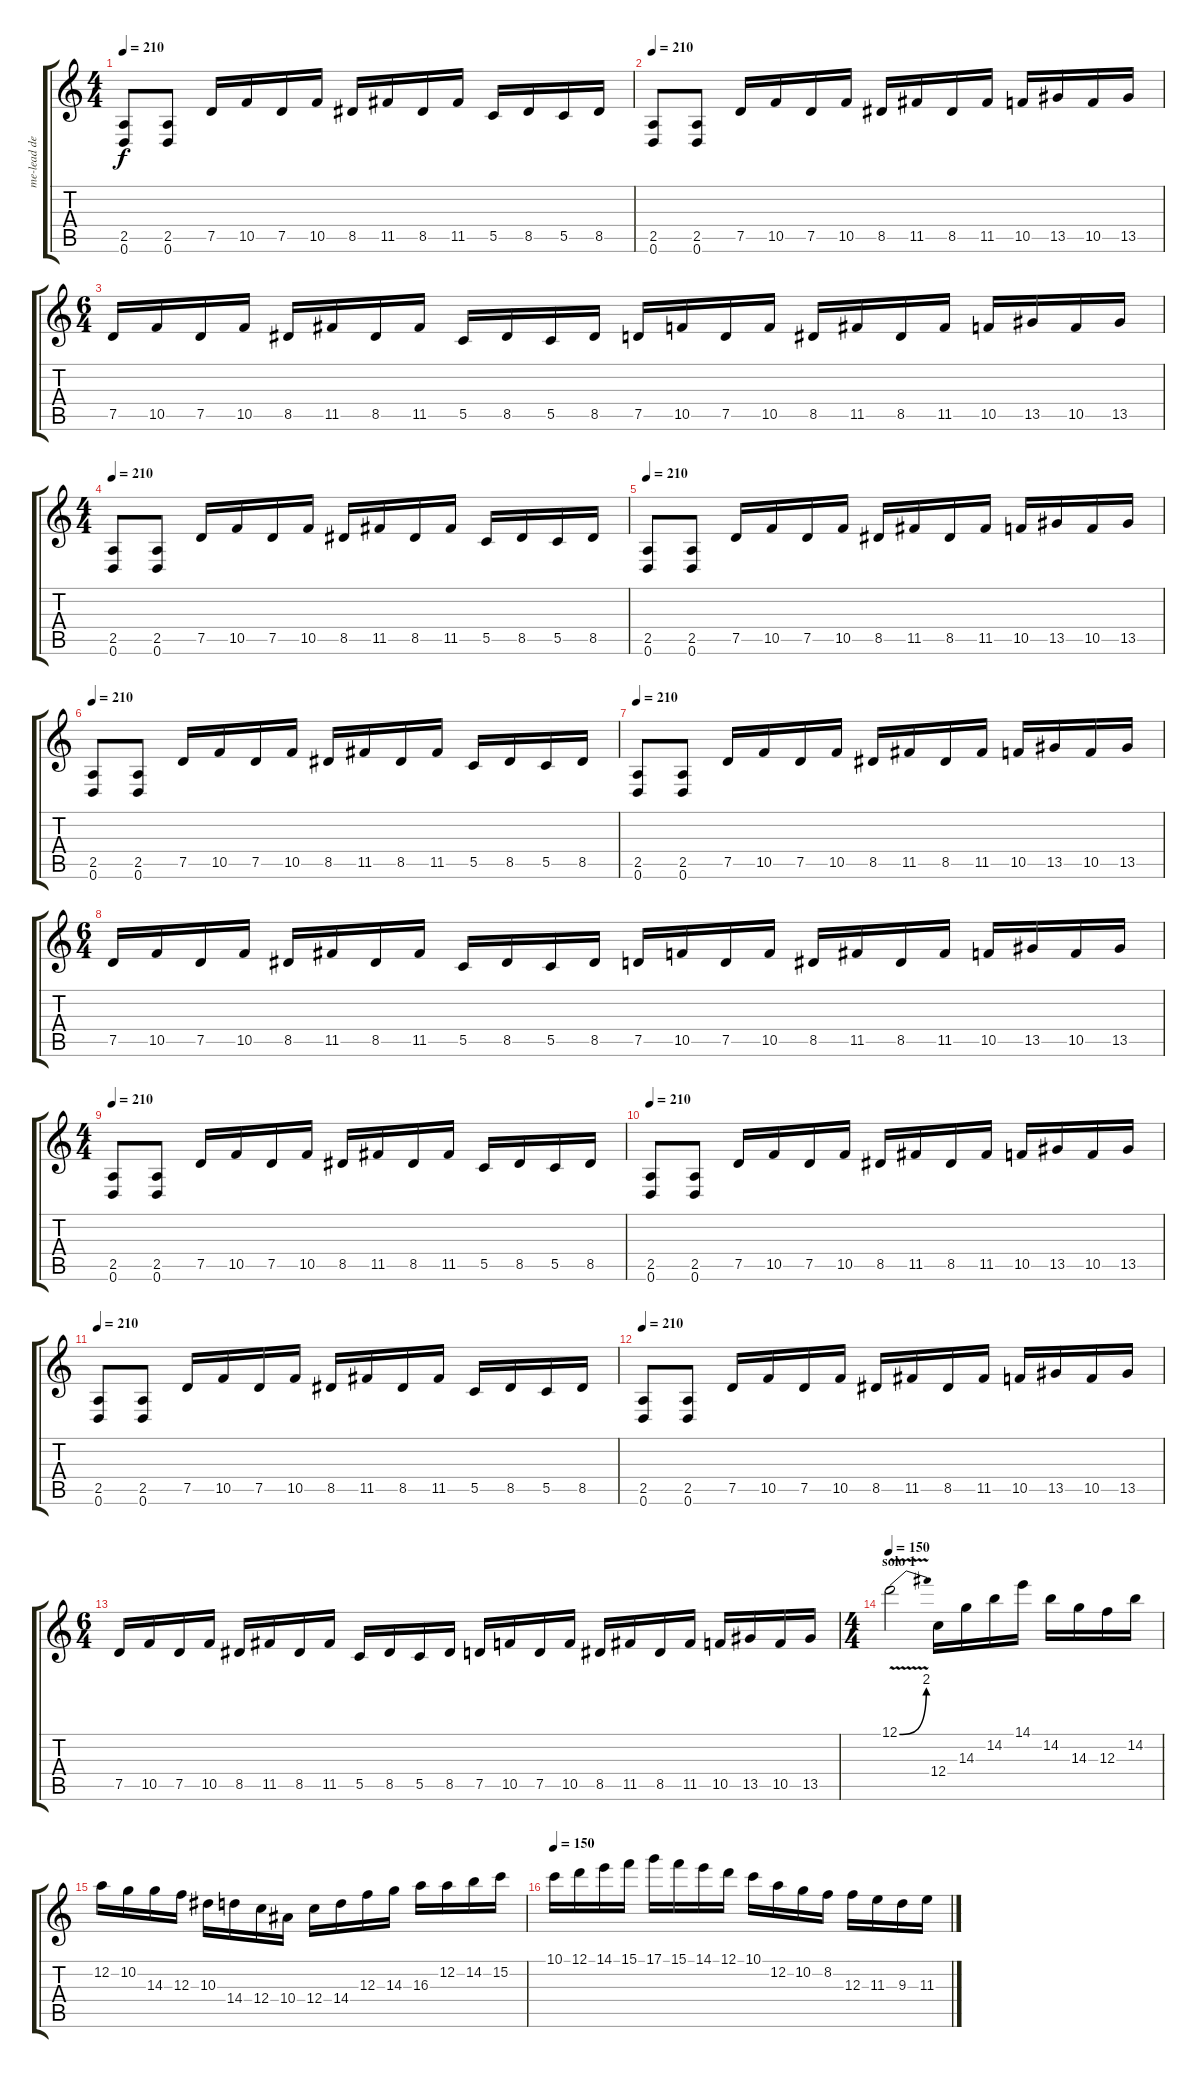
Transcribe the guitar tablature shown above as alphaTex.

\track ("me-lead deathsaw" "me-lead de") {instrument distortionguitar}
\staff {score tabs}
\tuning (D4 A3 F3 C3 G2 D2) {hide}
\ts (4 4)
\tempo 210
\clef g2
\ks c
(2.5 0.6).8{dy f instrument distortionguitar} (2.5 0.6).8 7.5.16 10.5.16 7.5.16 10.5.16 8.5.16 11.5.16 8.5.16 11.5.16 5.5.16 8.5.16 5.5.16 8.5.16 |
\tempo 210
(2.5 0.6).8 (2.5 0.6).8 7.5.16 10.5.16 7.5.16 10.5.16 8.5.16 11.5.16 8.5.16 11.5.16 10.5.16 13.5.16 10.5.16 13.5.16 |
\ts (6 4)
7.5.16 10.5.16 7.5.16 10.5.16 8.5.16 11.5.16 8.5.16 11.5.16 5.5.16 8.5.16 5.5.16 8.5.16 7.5.16 10.5.16 7.5.16 10.5.16 8.5.16 11.5.16 8.5.16 11.5.16 10.5.16 13.5.16 10.5.16 13.5.16 |
\ts (4 4)
\tempo 210
(2.5 0.6).8{instrument distortionguitar} (2.5 0.6).8 7.5.16 10.5.16 7.5.16 10.5.16 8.5.16 11.5.16 8.5.16 11.5.16 5.5.16 8.5.16 5.5.16 8.5.16 |
\tempo 210
(2.5 0.6).8 (2.5 0.6).8 7.5.16 10.5.16 7.5.16 10.5.16 8.5.16 11.5.16 8.5.16 11.5.16 10.5.16 13.5.16 10.5.16 13.5.16 |
\tempo 210
(2.5 0.6).8{instrument distortionguitar} (2.5 0.6).8 7.5.16 10.5.16 7.5.16 10.5.16 8.5.16 11.5.16 8.5.16 11.5.16 5.5.16 8.5.16 5.5.16 8.5.16 |
\tempo 210
(2.5 0.6).8 (2.5 0.6).8 7.5.16 10.5.16 7.5.16 10.5.16 8.5.16 11.5.16 8.5.16 11.5.16 10.5.16 13.5.16 10.5.16 13.5.16 |
\ts (6 4)
7.5.16 10.5.16 7.5.16 10.5.16 8.5.16 11.5.16 8.5.16 11.5.16 5.5.16 8.5.16 5.5.16 8.5.16 7.5.16 10.5.16 7.5.16 10.5.16 8.5.16 11.5.16 8.5.16 11.5.16 10.5.16 13.5.16 10.5.16 13.5.16 |
\ts (4 4)
\tempo 210
(2.5 0.6).8{instrument distortionguitar} (2.5 0.6).8 7.5.16 10.5.16 7.5.16 10.5.16 8.5.16 11.5.16 8.5.16 11.5.16 5.5.16 8.5.16 5.5.16 8.5.16 |
\tempo 210
(2.5 0.6).8 (2.5 0.6).8 7.5.16 10.5.16 7.5.16 10.5.16 8.5.16 11.5.16 8.5.16 11.5.16 10.5.16 13.5.16 10.5.16 13.5.16 |
\tempo 210
(2.5 0.6).8{instrument distortionguitar} (2.5 0.6).8 7.5.16 10.5.16 7.5.16 10.5.16 8.5.16 11.5.16 8.5.16 11.5.16 5.5.16 8.5.16 5.5.16 8.5.16 |
\tempo 210
(2.5 0.6).8 (2.5 0.6).8 7.5.16 10.5.16 7.5.16 10.5.16 8.5.16 11.5.16 8.5.16 11.5.16 10.5.16 13.5.16 10.5.16 13.5.16 |
\ts (6 4)
7.5.16 10.5.16 7.5.16 10.5.16 8.5.16 11.5.16 8.5.16 11.5.16 5.5.16 8.5.16 5.5.16 8.5.16 7.5.16 10.5.16 7.5.16 10.5.16 8.5.16 11.5.16 8.5.16 11.5.16 10.5.16 13.5.16 10.5.16 13.5.16 |
\ts (4 4)
\section ("" "solo 1")
\tempo 150
12.1{be (bend 0 0 60 8) v}.2{balance 8} 12.4.16 14.3.16 14.2.16 14.1.16 14.2.16 14.3.16 12.3.16 14.2.16 |
12.2.16 10.2.16 14.3.16 12.3.16 10.3.16 14.4.16 12.4.16 10.4.16 12.4.16 14.4.16 12.3.16 14.3.16 16.3.16 12.2.16 14.2.16 15.2.16 |
\tempo 150
10.1.16 12.1.16 14.1.16 15.1.16 17.1.16 15.1.16 14.1.16 12.1.16 10.1.16 12.2.16 10.2.16 8.2.16 12.3.16 11.3.16 9.3.16 11.3.16
